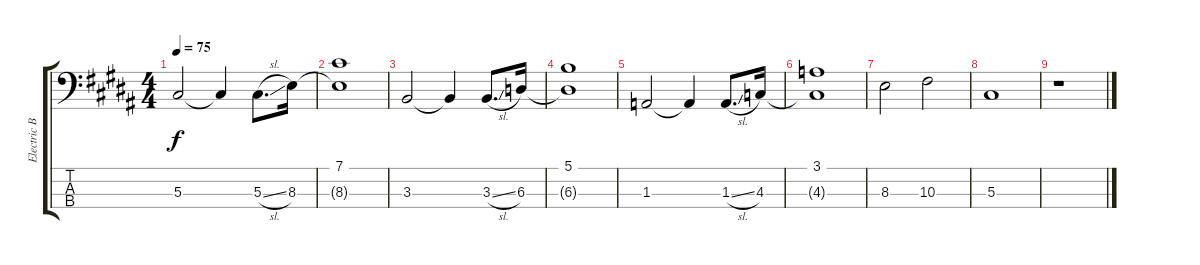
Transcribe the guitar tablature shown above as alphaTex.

\track ("Electric Bass" "Electric B") {instrument electricbassfinger}
\staff {score tabs}
\tuning (Gb2 Db2 Ab1 Eb1) {hide}
\ts (4 4)
\tempo 75
\clef f4
\ks b
5.3.2{dy f instrument electricbassfinger} 5.3{t}.4 5.3{sl}.8{d} 8.3.16 |
(7.1 8.3{t}).1 |
3.3.2 3.3{t}.4 3.3{sl}.8{d} 6.3.16 |
(5.1 6.3{t}).1 |
1.3.2 1.3{t}.4 1.3{sl}.8{d} 4.3.16 |
(3.1 4.3{t}).1 |
8.3.2 10.3.2 |
5.3.1 |
r.1
